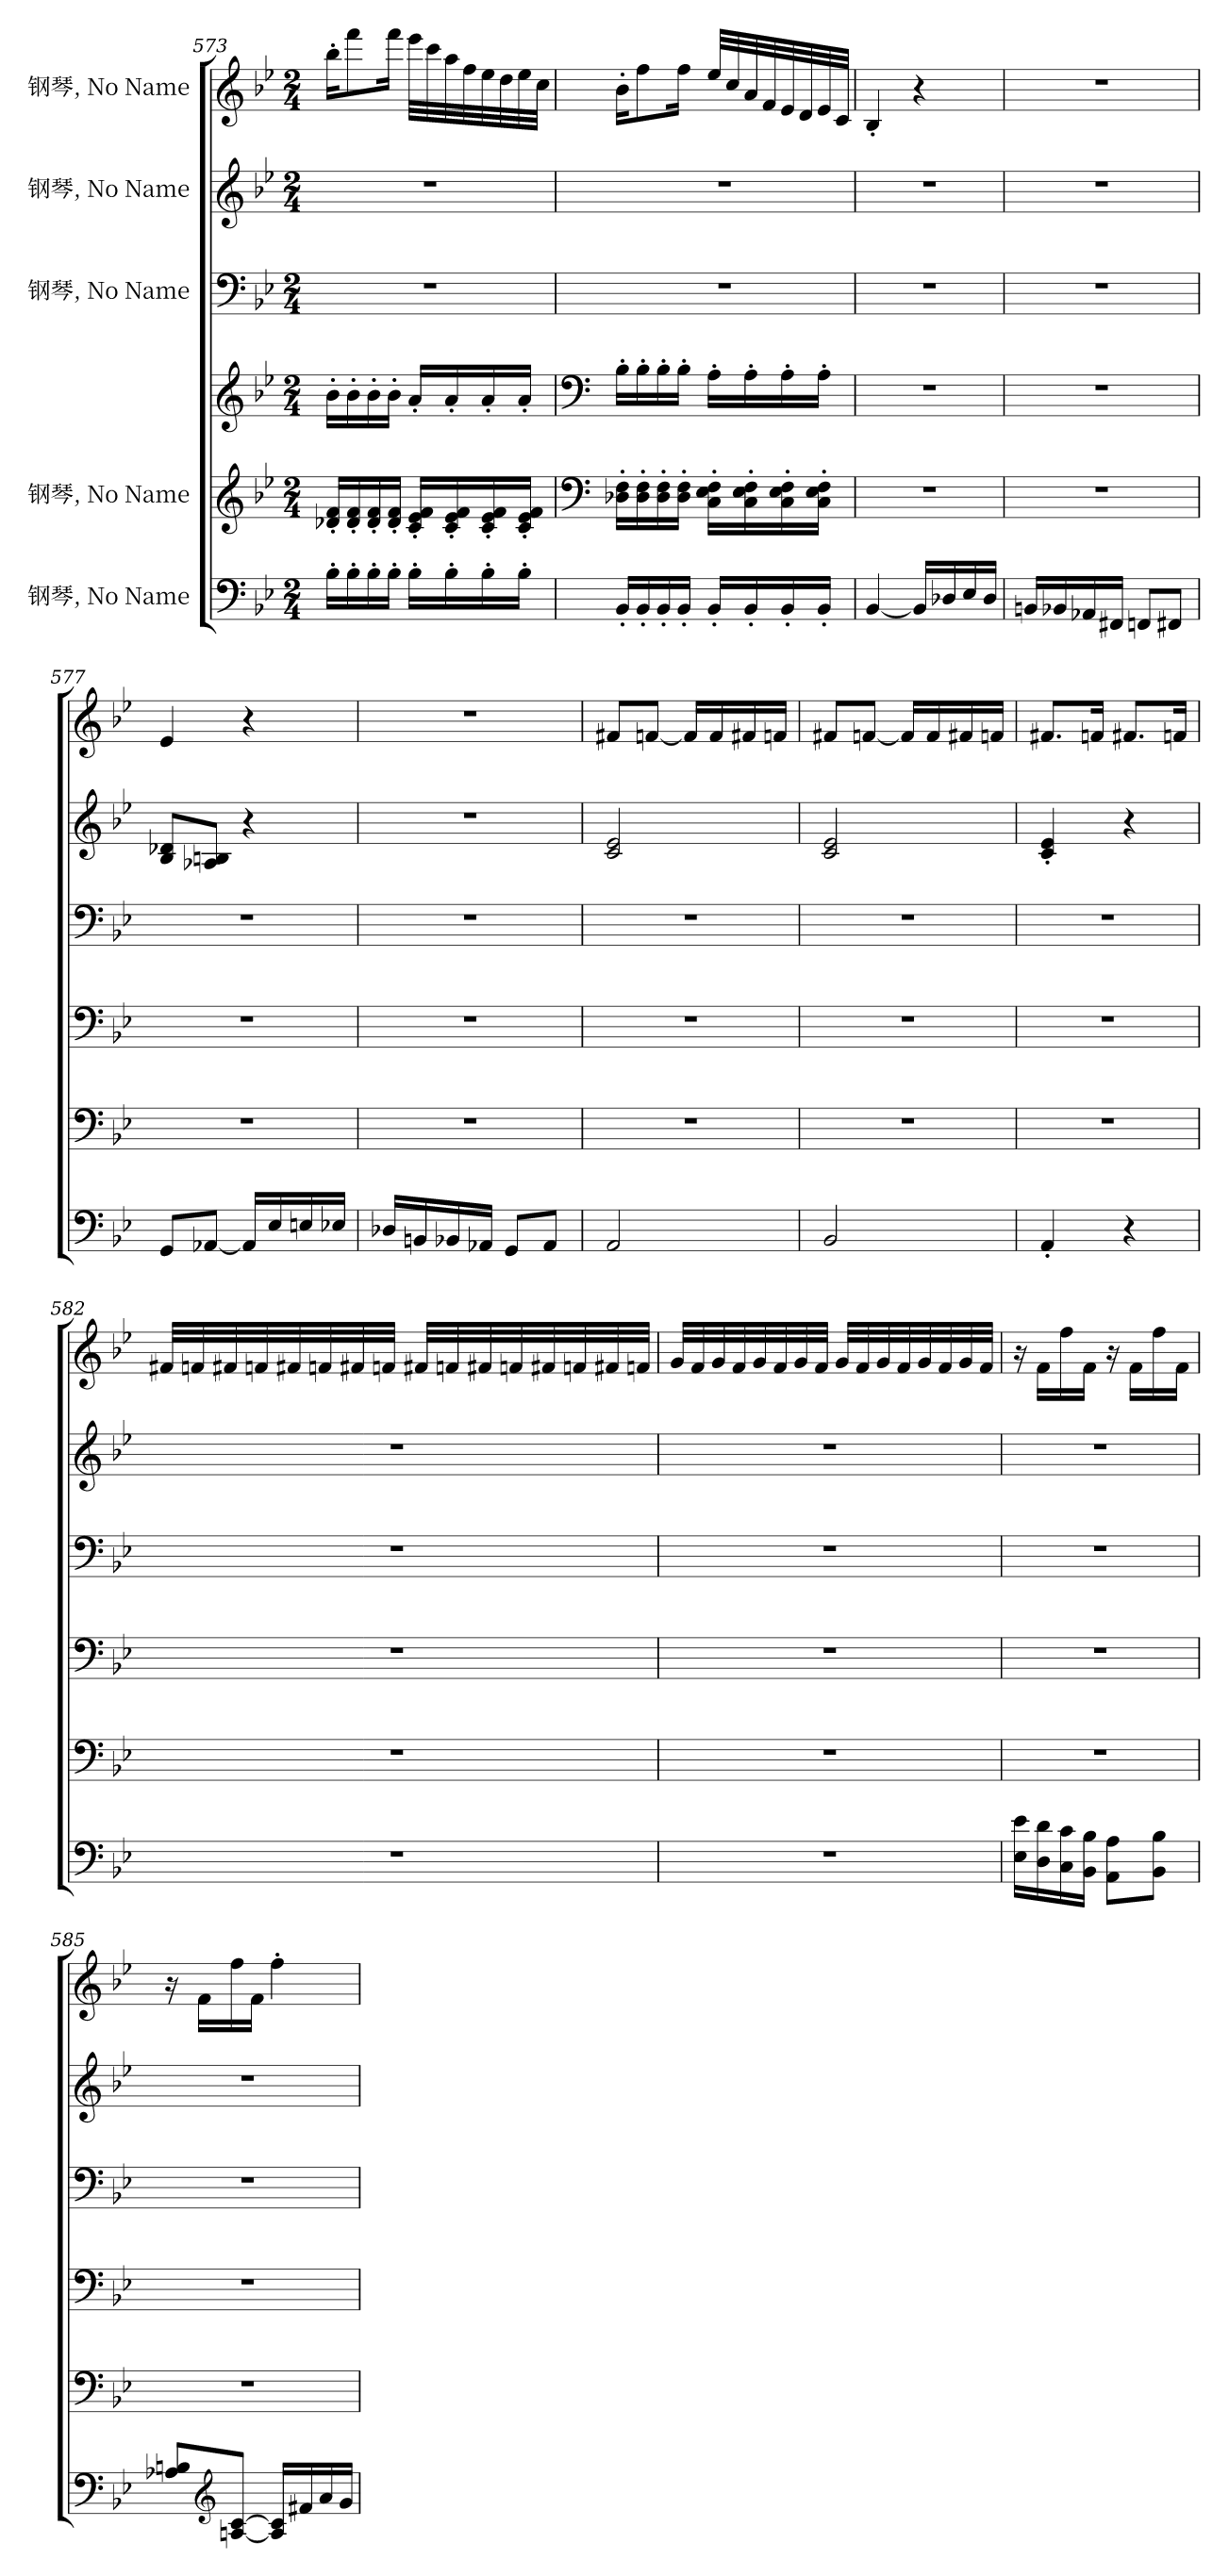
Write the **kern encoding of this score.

**kern	**kern	**kern	**kern	**kern	**kern
*part5	*part4	*part4	*part3	*part2	*part1
*staff6	*staff5	*staff4	*staff3	*staff2	*staff1
*I"钢琴, No Name	*I"钢琴, No Name	*	*I"钢琴, No Name	*I"钢琴, No Name	*I"钢琴, No Name
!!LO:LB:g=z
*clefF4	*clefG2	*clefG2	*clefF4	*clefG2	*clefG2
*k[b-e-]	*k[b-e-]	*k[b-e-]	*k[b-e-]	*k[b-e-]	*k[b-e-]
*M2/4	*M2/4	*M2/4	*M2/4	*M2/4	*M2/4
=573	=573	=573	=573	=573	=573
16B-'\LL	16d-X/' 16f/'LL	16b-'\LL	2r	2r	16bb-'\KL
*	*	*	*	*	*MM84
16B-'\	16d-/' 16f/'	16b-'\	.	.	8fff\
16B-'\	16d-/' 16f/'	16b-'\	.	.	.
16B-'\JJ	16d-/' 16f/'JJ	16b-'\JJ	.	.	16fff\Jk
16B-'\LL	16c/' 16e-/' 16f/'LL	16a'/LL	.	.	32eee-\LLL
.	.	.	.	.	32ccc\
16B-'\	16c/' 16e-/' 16f/'	16a'/	.	.	32aa\
.	.	.	.	.	32ff\
16B-'\	16c/' 16e-/' 16f/'	16a'/	.	.	32ee-\
.	.	.	.	.	32dd\
16B-'\JJ	16c/' 16e-/' 16f/'JJ	16a'/JJ	.	.	32ee-\
*	*	*	*	*	*MM80
.	.	.	.	.	32cc\JJJ
=574	=574	=574	=574	=574	=574
*	*clefF4	*clefF4	*	*	*
16BB-'/LL	16D-X\' 16F\'LL	16B-'\LL	2r	2r	16b-'\KL
16BB-'/	16D-\' 16F\'	16B-'\	.	.	8ff\
16BB-'/	16D-\' 16F\'	16B-'\	.	.	.
16BB-'/JJ	16D-\' 16F\'JJ	16B-'\JJ	.	.	16ff\Jk
16BB-'/LL	16C\' 16E-\' 16F\'LL	16A'\LL	.	.	32ee-/LLL
.	.	.	.	.	32cc/
16BB-'/	16C\' 16E-\' 16F\'	16A'\	.	.	32a/
.	.	.	.	.	32f/
16BB-'/	16C\' 16E-\' 16F\'	16A'\	.	.	32e-/
.	.	.	.	.	32d/
16BB-'/JJ	16C\' 16E-\' 16F\'JJ	16A'\JJ	.	.	32e-/
*	*	*	*	*	*MM80
.	.	.	.	.	32c/JJJ
=575	=575	=575	=575	=575	=575
[4BB-/	2r	2r	2r	2r	4B-'/
16BB-/LL]	.	.	.	.	4r
16D-X/	.	.	.	.	.
16E-/	.	.	.	.	.
16D-/JJ	.	.	.	.	.
!!LO:PB:g=z
=576	=576	=576	=576	=576	=576
16BBn/LL	2r	2r	2r	2r	2r
16BB-X/	.	.	.	.	.
16AA-X/	.	.	.	.	.
16FF#X/JJ	.	.	.	.	.
8FFn/L	.	.	.	.	.
8FF#X/J	.	.	.	.	.
=577	=577	=577	=577	=577	=577
8GG/L	2r	2r	2r	8B-/ 8d-X/L	4e-/
[8AA-X/J	.	.	.	8A-X/ 8Bn/J	.
*	*	*	*	*	*MM82
16AA-/LL]	.	.	.	4r	4r
16E-/	.	.	.	.	.
16En/	.	.	.	.	.
16E-X/JJ	.	.	.	.	.
=578	=578	=578	=578	=578	=578
16D-X/LL	2r	2r	2r	2r	2r
16BBn/	.	.	.	.	.
16BB-X/	.	.	.	.	.
16AA-X/JJ	.	.	.	.	.
8GG/L	.	.	.	.	.
8AA-/J	.	.	.	.	.
=579	=579	=579	=579	=579	=579
2AA/	2r	2r	2r	2c/ 2e-/	8f#X/L
.	.	.	.	.	[8fn/J
.	.	.	.	.	16f/LL]
.	.	.	.	.	16f/
.	.	.	.	.	16f#X/
.	.	.	.	.	16fn/JJ
!!LO:LB:g=z
=580	=580	=580	=580	=580	=580
2BB-/	2r	2r	2r	2c/ 2e-/	8f#X/L
.	.	.	.	.	[8fn/J
.	.	.	.	.	16f/LL]
.	.	.	.	.	16f/
.	.	.	.	.	16f#X/
.	.	.	.	.	16fn/JJ
=581	=581	=581	=581	=581	=581
4AA'/	2r	2r	2r	4c/' 4e-/'	8.f#X/L
.	.	.	.	.	16fn/Jk
4r	.	.	.	4r	8.f#X/L
.	.	.	.	.	16fn/Jk
!!LO:PB:g=z
=582	=582	=582	=582	=582	=582
2r	2r	2r	2r	2r	32f#X/LLL
.	.	.	.	.	32fn/
.	.	.	.	.	32f#X/
.	.	.	.	.	32fn/
.	.	.	.	.	32f#X/
.	.	.	.	.	32fn/
.	.	.	.	.	32f#X/
.	.	.	.	.	32fn/JJJ
.	.	.	.	.	32f#X/LLL
.	.	.	.	.	32fn/
.	.	.	.	.	32f#X/
.	.	.	.	.	32fn/
.	.	.	.	.	32f#X/
.	.	.	.	.	32fn/
.	.	.	.	.	32f#X/
*	*	*	*	*	*MM71
.	.	.	.	.	32fn/JJJ
=583	=583	=583	=583	=583	=583
2r	2r	2r	2r	2r	32g/LLL
*	*	*	*	*	*MM73
.	.	.	.	.	32f/
.	.	.	.	.	32g/
.	.	.	.	.	32f/
.	.	.	.	.	32g/
.	.	.	.	.	32f/
.	.	.	.	.	32g/
.	.	.	.	.	32f/JJJ
.	.	.	.	.	32g/LLL
.	.	.	.	.	32f/
.	.	.	.	.	32g/
.	.	.	.	.	32f/
.	.	.	.	.	32g/
.	.	.	.	.	32f/
*	*	*	*	*	*MM53
.	.	.	.	.	32g/
*	*	*	*	*	*MM42
.	.	.	.	.	32f/JJJ
!!LO:LB:g=z
=584	=584	=584	=584	=584	=584
*	*	*	*	*	*MM96
16E-\ 16e-\LL	2r	2r	2r	2r	16r
16D\ 16d\	.	.	.	.	16f\LL
16C\ 16c\	.	.	.	.	16ff\
16BB-\ 16B-\JJ	.	.	.	.	16f\JJ
8AA\ 8A\L	.	.	.	.	16r
.	.	.	.	.	16f\LL
8BB-\ 8B-\J	.	.	.	.	16ff\
.	.	.	.	.	16f\JJ
=585	=585	=585	=585	=585	=585
8A-X/ 8Bn/L	2r	2r	2r	2r	16r
.	.	.	.	.	16f\LL
*clefG2	*	*	*	*	*
[8An/ [8c/J	.	.	.	.	16ff\
.	.	.	.	.	16f\JJ
16A/] 16c/]LL	.	.	.	.	4ff'\
16f#X/	.	.	.	.	.
16a/	.	.	.	.	.
16g/JJ	.	.	.	.	.
=	=	=	=	=	=
*-	*-	*-	*-	*-	*-
